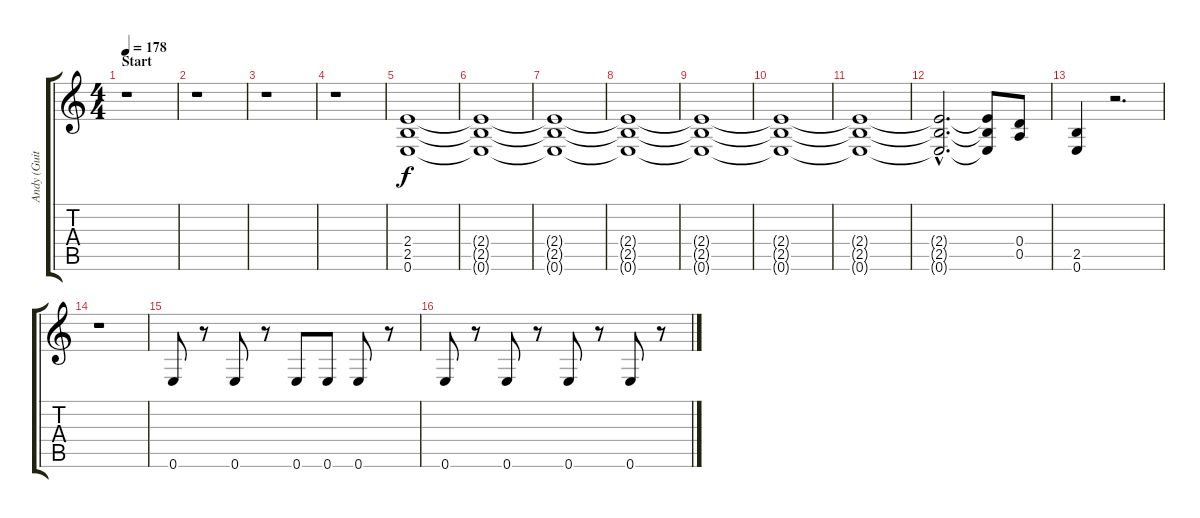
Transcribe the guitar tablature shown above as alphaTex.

\track ("Andy (Guitar)" "Andy (Guit") {instrument overdrivenguitar}
\staff {score tabs}
\tuning (E4 B3 G3 D3 A2 E2) {hide}
\ts (4 4)
\section ("" "Start")
\tempo 178
\clef g2
\ks c
r.1{dy f instrument overdrivenguitar} |
r.1 |
r.1 |
r.1 |
(2.4 2.5 0.6).1 |
(2.4{t} 2.5{t} 0.6{t}).1 |
(2.4{t} 2.5{t} 0.6{t}).1 |
(2.4{t} 2.5{t} 0.6{t}).1 |
(2.4{t} 2.5{t} 0.6{t}).1 |
(2.4{t} 2.5{t} 0.6{t}).1 |
(2.4{t} 2.5{t} 0.6{t}).1 |
(2.4{hac t} 2.5{hac t} 0.6{hac t}).2{d} (2.4{t} 2.5{t} 0.6{t}).8 (0.4 0.5).8 |
(2.5 0.6).4 r.2{d} |
r.1 |
0.6.8 r.8 0.6.8 r.8 0.6.8 0.6.8 0.6.8 r.8 |
0.6.8 r.8 0.6.8 r.8 0.6.8 r.8 0.6.8 r.8
